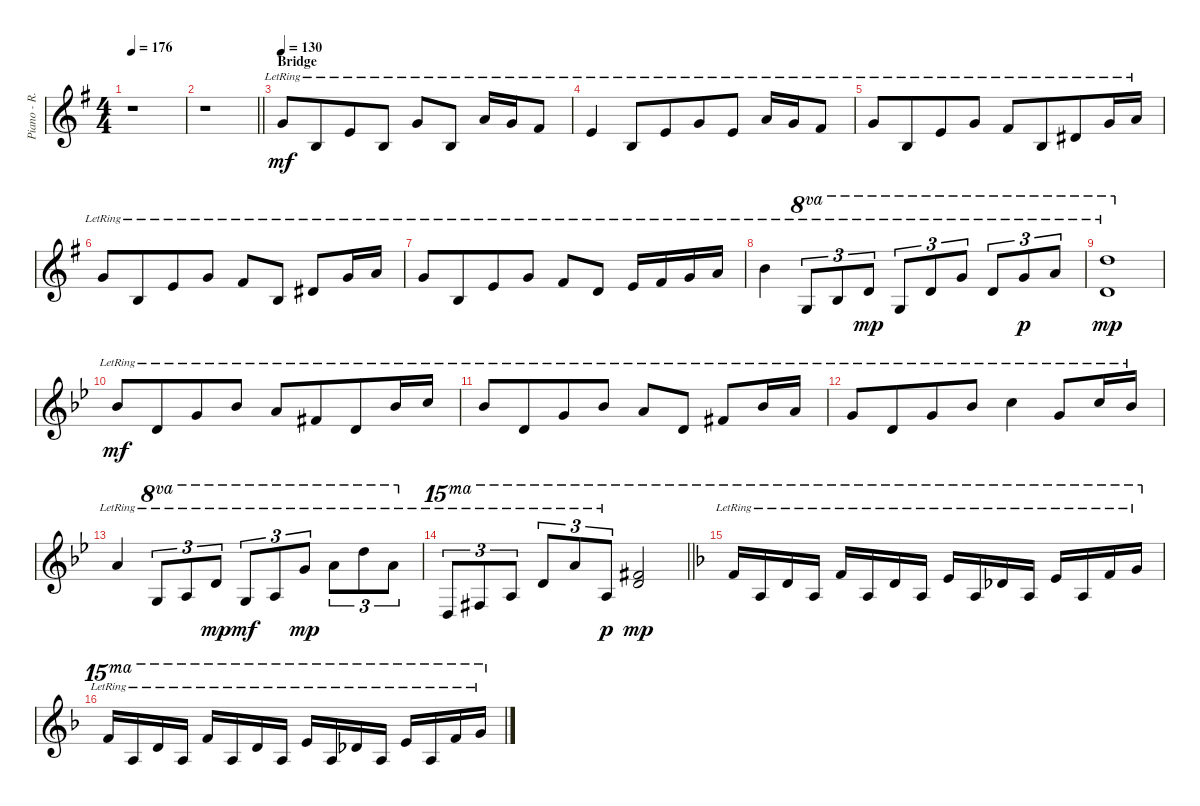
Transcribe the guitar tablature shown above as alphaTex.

\track ("Piano - R.H" "Piano - R.") {instrument brightacousticpiano}
\staff {score}
\tuning (E4 B3 G3 D3 A2 E2 B1) {hide}
\ts (4 4)
\tempo 176
\clef g2
\ks eminor
r.1{dy mp} |
\barLineRight lightlight
r.1 |
\section ("" "Bridge")
\tempo 130
3.1{lr}.8{dy mf} 4.3{lr}.8{beam merge} 5.2{lr}.8 4.3{lr}.8 3.1{lr}.8 4.3{lr}.8 5.1{lr}.16 3.1{lr}.16 2.1{lr}.8 |
5.2{lr}.4 4.3{lr}.8 5.2{lr}.8{beam merge} 3.1{lr}.8 5.2{lr}.8 5.1{lr}.16 3.1{lr}.16 2.1{lr}.8 |
3.1{lr}.8 4.3{lr}.8{beam merge} 5.2{lr}.8 3.1{lr}.8 2.1{lr}.8 4.3{lr}.8{beam merge} 4.2{lr}.8 3.1{lr}.16 5.1{lr}.16 |
3.1{lr}.8 4.3{lr}.8{beam merge} 5.2{lr}.8 3.1{lr}.8 2.1{lr}.8 4.3{lr}.8 4.2{lr}.8 3.1{lr}.16 5.1{lr}.16 |
3.1{lr}.8 4.3{lr}.8{beam merge} 5.2{lr}.8 3.1{lr}.8 2.1{lr}.8 3.2{lr}.8 5.2{lr}.16 2.1{lr}.16 3.1{lr}.16 5.1{lr}.16 |
7.1{lr}.4 12.3{lr}.8{tu (3 2) ot 8va} 12.2{lr}.8{tu (3 2) ot 8va} 15.2{lr}.8{tu (3 2) ot 8va dy mp} 12.3{lr}.8{tu (3 2) ot 8va} 15.2{lr}.8{tu (3 2) ot 8va} 15.1{lr}.8{tu (3 2) ot 8va} 15.2{lr}.8{tu (3 2) ot 8va} 15.1{lr}.8{tu (3 2) ot 8va dy p} 17.1{lr}.8{tu (3 2) ot 8va} |
(22.1{lr} 19.3{lr}).1{ot 8va dy mp} |
\ks gminor
6.1{lr}.8{dy mf} 7.3{lr}.8{beam merge} 8.2{lr}.8 6.1{lr}.8 5.1{lr}.8 7.2{lr acc #}.8{beam merge} 7.3{lr}.8 6.1{lr}.16 8.1{lr}.16 |
6.1{lr}.8 7.3{lr}.8{beam merge} 8.2{lr}.8 6.1{lr}.8 5.1{lr}.8 7.3{lr}.8{beam split} 7.2{lr acc #}.8 6.1{lr}.16 5.1{lr}.16 |
3.1{lr}.8 3.2{lr}.8{beam merge} 3.1{lr}.8 6.1{lr}.8 8.1{lr}.4 8.2{lr}.8 8.1{lr}.16 6.1{lr}.16 |
10.2{lr}.4 8.2{lr}.8{tu (3 2) ot 8va} 10.2{lr}.8{tu (3 2) ot 8va} 10.1{lr}.8{tu (3 2) ot 8va dy mp} 8.2{lr}.8{tu (3 2) ot 8va dy mf} 10.2{lr}.8{tu (3 2) ot 8va} 15.1{lr}.8{tu (3 2) ot 8va dy mp} 17.1{lr}.8{tu (3 2) ot 8va} 22.1{lr}.8{tu (3 2) ot 8va} 17.1{lr}.8{tu (3 2) ot 8va} |
\barLineRight lightlight
19.3{lr}.8{tu (3 2) ot 15ma} 19.2{lr acc #}.8{tu (3 2) ot 15ma} 22.2{lr}.8{tu (3 2) ot 15ma} 22.1{lr}.8{tu (3 2) ot 15ma} 29.1{lr}.8{tu (3 2) ot 15ma} 17.1{lr}.8{tu (3 2) ot 15ma dy p} (26.1{acc #} 27.2).2{ot 15ma dy mp} |
\section ("" "")
\ks dminor
25.1{lr}.16{ot 15ma} 22.2{lr}.16{ot 15ma} 22.1{lr}.16{ot 15ma} 22.2{lr}.16{ot 15ma} 25.1{lr}.16{ot 15ma} 22.2{lr}.16{ot 15ma} 22.1{lr}.16{ot 15ma} 22.2{lr}.16{ot 15ma} 24.1{lr}.16{ot 15ma} 22.2{lr}.16{ot 15ma} 21.1{lr}.16{ot 15ma} 22.2{lr}.16{ot 15ma} 24.1{lr}.16{ot 15ma} 22.2{lr}.16{ot 15ma} 25.1{lr}.16{ot 15ma} 27.1{lr}.16{ot 15ma} |
25.1{lr}.16{ot 15ma} 22.2{lr}.16{ot 15ma} 22.1{lr}.16{ot 15ma} 22.2{lr}.16{ot 15ma} 25.1{lr}.16{ot 15ma} 22.2{lr}.16{ot 15ma} 22.1{lr}.16{ot 15ma} 22.2{lr}.16{ot 15ma} 24.1{lr}.16{ot 15ma} 22.2{lr}.16{ot 15ma} 21.1{lr}.16{ot 15ma} 22.2{lr}.16{ot 15ma} 24.1{lr}.16{ot 15ma} 22.2{lr}.16{ot 15ma} 25.1{lr}.16{ot 15ma} 27.1{lr}.16{ot 15ma}
